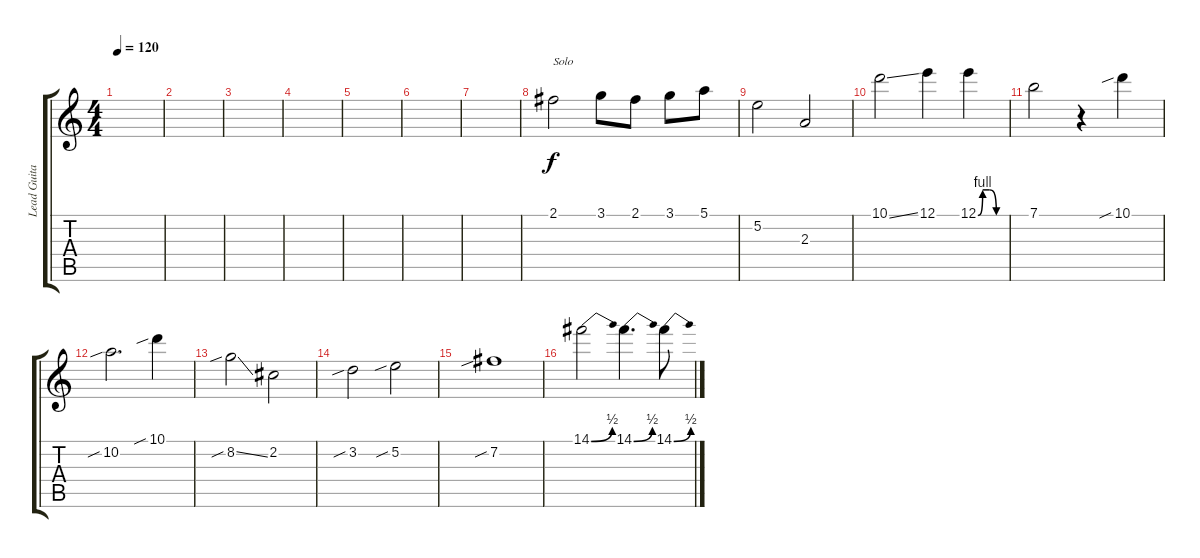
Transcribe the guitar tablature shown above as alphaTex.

\track ("Lead Guitar" "Lead Guita") {instrument distortionguitar}
\staff {score tabs}
\tuning (E4 B3 G3 D3 A2 E2) {hide}
\ts (4 4)
\tempo 120
\clef g2
\ks c
|
|
|
|
|
|
|
2.1.2{txt "Solo"} 3.1.8 2.1.8 3.1.8 5.1.8 |
5.2.2 2.3.2 |
10.1{ss}.2 12.1.4 12.1{be (custom 0 0 10 4 25 4 40 0 60 0)}.4 |
7.1.2 r.4 10.1{sib}.4 |
10.2{sib}.2{d} 10.1{sib}.4 |
8.2{sib ss}.2 2.2.2 |
3.2{sib}.2 5.2{sib}.2 |
7.2{sib}.1 |
14.1{be (bend 0 0 60 2)}.2 14.1{be (bend 0 0 60 2)}.4{d} 14.1{be (bend 0 0 60 2)}.8
